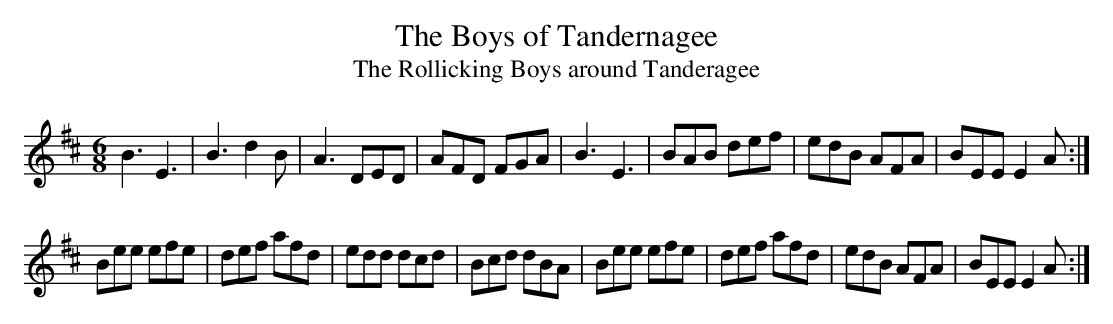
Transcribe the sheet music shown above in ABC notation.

X:1
T:Boys of Tandernagee, The
T:Rollicking Boys around Tanderagee, The
M:6/8
K:Edor
B3 E3|B3 d2B|A3 DED|AFD FGA|B3 E3|BAB def|edB AFA|BEE E2A:|
Bee efe|def afd|edd dcd|Bcd dBA|Bee efe|def afd|edB AFA|BEE E2A:|
